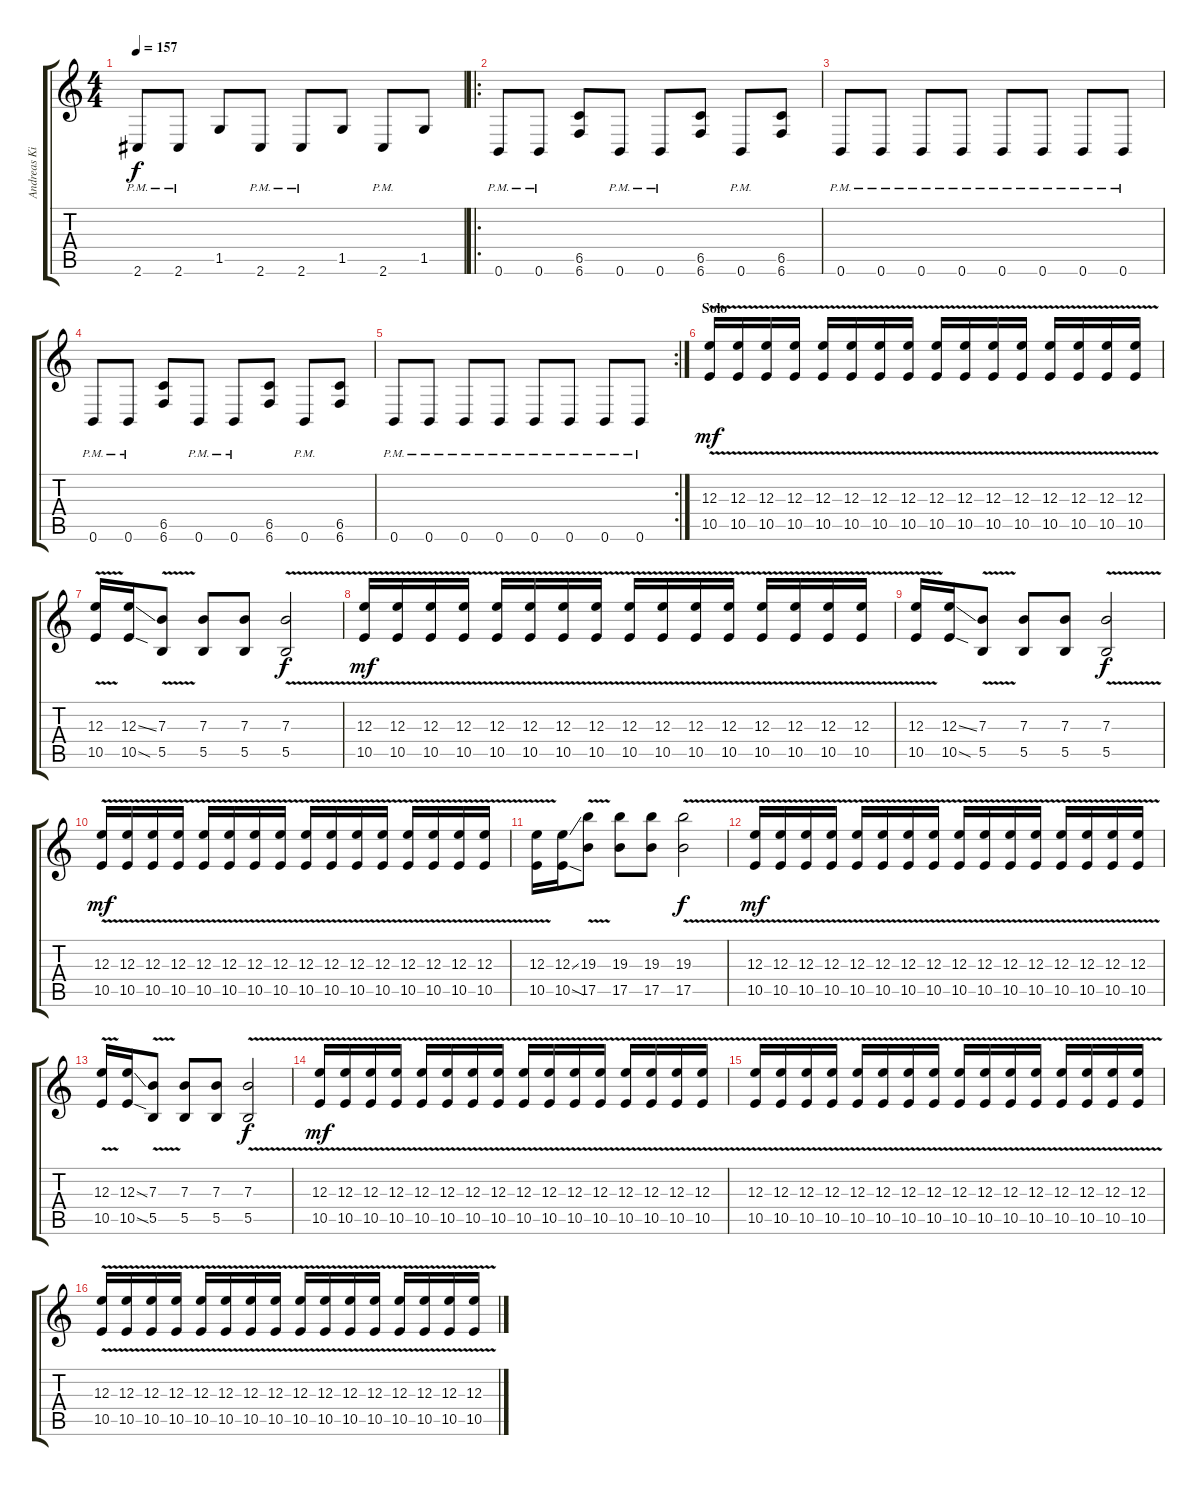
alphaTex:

\track ("Andreas Kisser" "Andreas Ki") {instrument distortionguitar}
\staff {score tabs}
\tuning (Db4 Ab3 E3 B2 Gb2 B1) {hide}
\ts (4 4)
\tempo 157
\clef g2
\ks c
2.6{pm}.8{dy f} 2.6{pm}.8 1.5.8 2.6{pm}.8 2.6{pm}.8 1.5.8 2.6{pm}.8 1.5.8 |
\ro
0.6{pm}.8 0.6{pm}.8 (6.5 6.6).8 0.6{pm}.8 0.6{pm}.8 (6.5 6.6).8 0.6{pm}.8 (6.5 6.6).8 |
0.6{pm}.8 0.6{pm}.8 0.6{pm}.8 0.6{pm}.8 0.6{pm}.8 0.6{pm}.8 0.6{pm}.8 0.6{pm}.8 |
0.6{pm}.8 0.6{pm}.8 (6.5 6.6).8 0.6{pm}.8 0.6{pm}.8 (6.5 6.6).8 0.6{pm}.8 (6.5 6.6).8 |
\rc 2
0.6{pm}.8 0.6{pm}.8 0.6{pm}.8 0.6{pm}.8 0.6{pm}.8 0.6{pm}.8 0.6{pm}.8 0.6{pm}.8 |
\section ("" "Solo")
(12.3{v} 10.5{v}).16{dy mf} (12.3{v} 10.5{v}).16 (12.3{v} 10.5{v}).16 (12.3{v} 10.5{v}).16 (12.3{v} 10.5{v}).16 (12.3{v} 10.5{v}).16 (12.3{v} 10.5{v}).16 (12.3{v} 10.5{v}).16 (12.3{v} 10.5{v}).16 (12.3{v} 10.5{v}).16 (12.3{v} 10.5{v}).16 (12.3{v} 10.5{v}).16 (12.3{v} 10.5{v}).16 (12.3{v} 10.5{v}).16 (12.3{v} 10.5{v}).16 (12.3{v} 10.5{v}).16 |
(12.3{v} 10.5).16 (12.3{ss} 10.5{sod}).16 (7.3{v} 5.5).8 (7.3 5.5).8 (7.3 5.5).8 (7.3{v} 5.5{v}).2{dy f} |
(12.3{v} 10.5{v}).16{dy mf} (12.3{v} 10.5{v}).16 (12.3{v} 10.5{v}).16 (12.3{v} 10.5{v}).16 (12.3{v} 10.5{v}).16 (12.3{v} 10.5{v}).16 (12.3{v} 10.5{v}).16 (12.3{v} 10.5{v}).16 (12.3{v} 10.5{v}).16 (12.3{v} 10.5{v}).16 (12.3{v} 10.5{v}).16 (12.3{v} 10.5{v}).16 (12.3{v} 10.5{v}).16 (12.3{v} 10.5{v}).16 (12.3{v} 10.5{v}).16 (12.3{v} 10.5{v}).16 |
(12.3{v} 10.5).16 (12.3{ss} 10.5{sod}).16 (7.3{v} 5.5).8 (7.3 5.5).8 (7.3 5.5).8 (7.3{v} 5.5{v}).2{dy f} |
(12.3{v} 10.5{v}).16{dy mf} (12.3{v} 10.5{v}).16 (12.3{v} 10.5{v}).16 (12.3{v} 10.5{v}).16 (12.3{v} 10.5{v}).16 (12.3{v} 10.5{v}).16 (12.3{v} 10.5{v}).16 (12.3{v} 10.5{v}).16 (12.3{v} 10.5{v}).16 (12.3{v} 10.5{v}).16 (12.3{v} 10.5{v}).16 (12.3{v} 10.5{v}).16 (12.3{v} 10.5{v}).16 (12.3{v} 10.5{v}).16 (12.3{v} 10.5{v}).16 (12.3{v} 10.5{v}).16 |
(12.3{v} 10.5).16 (12.3{ss} 10.5{sod}).16 (19.3{v} 17.5).8 (19.3 17.5).8 (19.3 17.5).8 (19.3{v} 17.5{v}).2{dy f} |
(12.3{v} 10.5{v}).16{dy mf} (12.3{v} 10.5{v}).16 (12.3{v} 10.5{v}).16 (12.3{v} 10.5{v}).16 (12.3{v} 10.5{v}).16 (12.3{v} 10.5{v}).16 (12.3{v} 10.5{v}).16 (12.3{v} 10.5{v}).16 (12.3{v} 10.5{v}).16 (12.3{v} 10.5{v}).16 (12.3{v} 10.5{v}).16 (12.3{v} 10.5{v}).16 (12.3{v} 10.5{v}).16 (12.3{v} 10.5{v}).16 (12.3{v} 10.5{v}).16 (12.3{v} 10.5{v}).16 |
(12.3{v} 10.5).16 (12.3{ss} 10.5{sod}).16 (7.3{v} 5.5).8 (7.3 5.5).8 (7.3 5.5).8 (7.3{v} 5.5{v}).2{dy f} |
(12.3{v} 10.5{v}).16{dy mf} (12.3{v} 10.5{v}).16 (12.3{v} 10.5{v}).16 (12.3{v} 10.5{v}).16 (12.3{v} 10.5{v}).16 (12.3{v} 10.5{v}).16 (12.3{v} 10.5{v}).16 (12.3{v} 10.5{v}).16 (12.3{v} 10.5{v}).16 (12.3{v} 10.5{v}).16 (12.3{v} 10.5{v}).16 (12.3{v} 10.5{v}).16 (12.3{v} 10.5{v}).16 (12.3{v} 10.5{v}).16 (12.3{v} 10.5{v}).16 (12.3{v} 10.5{v}).16 |
(12.3{v} 10.5{v}).16 (12.3{v} 10.5{v}).16 (12.3{v} 10.5{v}).16 (12.3{v} 10.5{v}).16 (12.3{v} 10.5{v}).16 (12.3{v} 10.5{v}).16 (12.3{v} 10.5{v}).16 (12.3{v} 10.5{v}).16 (12.3{v} 10.5{v}).16 (12.3{v} 10.5{v}).16 (12.3{v} 10.5{v}).16 (12.3{v} 10.5{v}).16 (12.3{v} 10.5{v}).16 (12.3{v} 10.5{v}).16 (12.3{v} 10.5{v}).16 (12.3{v} 10.5{v}).16 |
(12.3{v} 10.5{v}).16 (12.3{v} 10.5{v}).16 (12.3{v} 10.5{v}).16 (12.3{v} 10.5{v}).16 (12.3{v} 10.5{v}).16 (12.3{v} 10.5{v}).16 (12.3{v} 10.5{v}).16 (12.3{v} 10.5{v}).16 (12.3{v} 10.5{v}).16 (12.3{v} 10.5{v}).16 (12.3{v} 10.5{v}).16 (12.3{v} 10.5{v}).16 (12.3{v} 10.5{v}).16 (12.3{v} 10.5{v}).16 (12.3{v} 10.5{v}).16 (12.3{v} 10.5{v}).16
